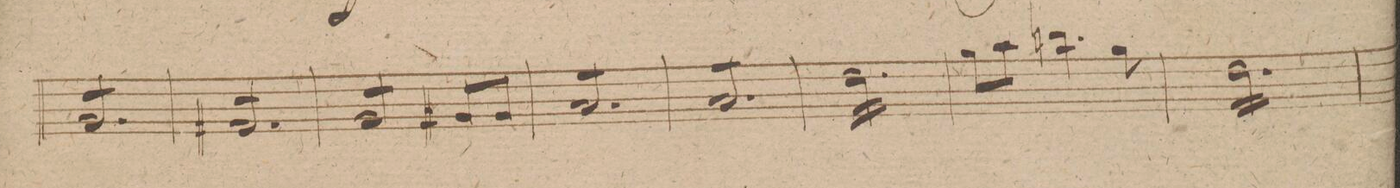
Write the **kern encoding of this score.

**kern	**dynam
*I"Viola	*
*clefC3	*
*k[f#c#g#d#]	*
*M3/4	*
8AL	.
8A	.
8A	.
8A	.
8A	.
8AJ	.
=147	=147
8G#XL	.
8G#	.
8G#	.
8G#	.
8G#	.
8G#J	.
=148	=148
8AL	.
8A	.
8A	.
8AJ	.
*Xtremolo	*
8A#XL	.
8A#J	.
=149	=149
*tremolo	*
8BL	.
8B	.
8B	.
8B	.
8B	.
8BJ	.
=150	=150
8BL	.
8B	.
8B	.
8B	.
8B	.
8BJ	.
=151	=151
16eLL	.
16e	.
16e	.
16e	.
16e	.
16e	.
16e	.
16e	.
16e	.
16e	.
16e	.
16eJJ	.
=152	=152
*Xtremolo	*
8aL	.
8bJ	.
4.ccn	.
8a	.
*tremolo	*
=153	=153
16eLL	.
16e	.
16e	.
16e	.
16e	.
16e	.
16e	.
16e	.
16e	.
16e	.
16e	.
16eJJ	.
=154	=154
*-	*-
